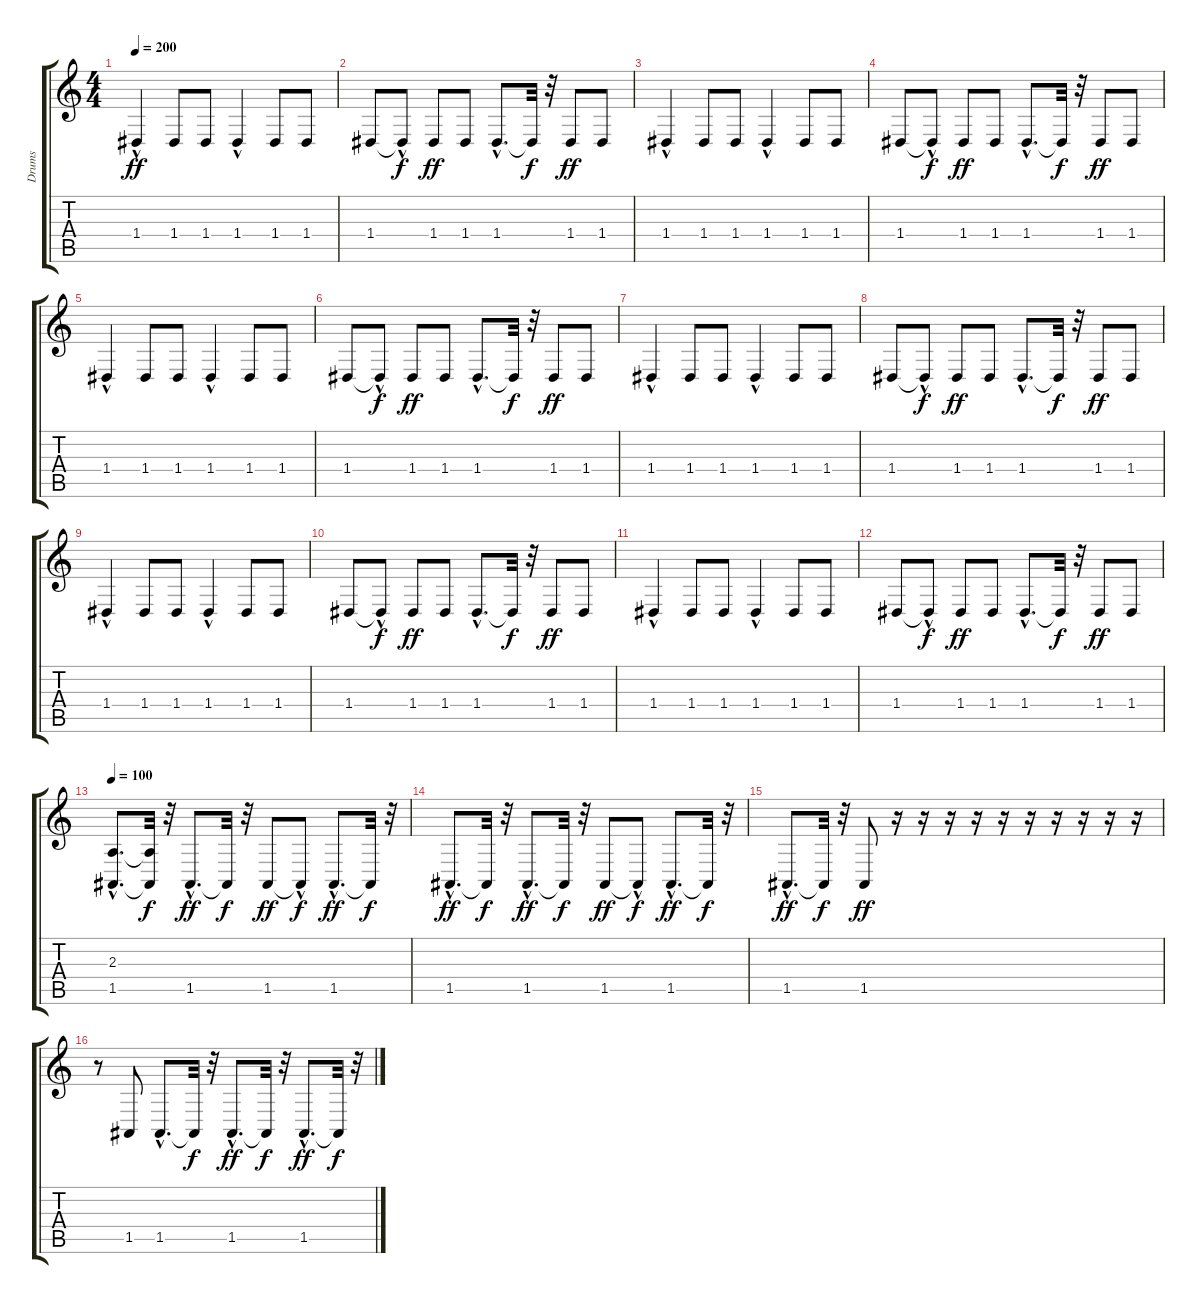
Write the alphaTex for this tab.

\track ("Drums" "Drums") {instrument acousticgrandpiano}
\staff {score tabs}
\tuning (E4 B3 G3 D3 A2 E2) {hide}
\ts (4 4)
\tempo 200
\clef g2
\ks c
1.4{hac}.4{dy ff} 1.4.8 1.4.8 1.4{hac}.4 1.4.8 1.4.8 |
1.4.8 1.4{hac t}.8{dy f} 1.4.8{dy ff} 1.4.8 1.4{hac}.8{d} 1.4{t}.32{dy f} r.32 1.4.8{dy ff} 1.4.8 |
1.4{hac}.4 1.4.8 1.4.8 1.4{hac}.4 1.4.8 1.4.8 |
1.4.8 1.4{hac t}.8{dy f} 1.4.8{dy ff} 1.4.8 1.4{hac}.8{d} 1.4{t}.32{dy f} r.32 1.4.8{dy ff} 1.4.8 |
1.4{hac}.4 1.4.8 1.4.8 1.4{hac}.4 1.4.8 1.4.8 |
1.4.8 1.4{hac t}.8{dy f} 1.4.8{dy ff} 1.4.8 1.4{hac}.8{d} 1.4{t}.32{dy f} r.32 1.4.8{dy ff} 1.4.8 |
1.4{hac}.4 1.4.8 1.4.8 1.4{hac}.4 1.4.8 1.4.8 |
1.4.8 1.4{hac t}.8{dy f} 1.4.8{dy ff} 1.4.8 1.4{hac}.8{d} 1.4{t}.32{dy f} r.32 1.4.8{dy ff} 1.4.8 |
1.4{hac}.4 1.4.8 1.4.8 1.4{hac}.4 1.4.8 1.4.8 |
1.4.8 1.4{hac t}.8{dy f} 1.4.8{dy ff} 1.4.8 1.4{hac}.8{d} 1.4{t}.32{dy f} r.32 1.4.8{dy ff} 1.4.8 |
1.4{hac}.4 1.4.8 1.4.8 1.4{hac}.4 1.4.8 1.4.8 |
1.4.8 1.4{hac t}.8{dy f} 1.4.8{dy ff} 1.4.8 1.4{hac}.8{d} 1.4{t}.32{dy f} r.32 1.4.8{dy ff} 1.4.8 |
\tempo 100
(2.3{hac} 1.5{hac}).8{d} (2.3{t} 1.5{t}).32{dy f} r.32 1.5{hac}.8{d dy ff} 1.5{t}.32{dy f} r.32 1.5.8{dy ff} 1.5{hac t}.8{dy f} 1.5{hac}.8{d dy ff} 1.5{t}.32{dy f} r.32 |
1.5{hac}.8{d dy ff} 1.5{t}.32{dy f} r.32 1.5{hac}.8{d dy ff} 1.5{t}.32{dy f} r.32 1.5.8{dy ff} 1.5{hac t}.8{dy f} 1.5{hac}.8{d dy ff} 1.5{t}.32{dy f} r.32 |
1.5{hac}.8{d dy ff} 1.5{t}.32{dy f} r.32 1.5.8{dy ff} r.16 r.16 r.16 r.16 r.16 r.16 r.16 r.16 r.16 r.16 |
r.8 1.5.8 1.5{hac}.8{d} 1.5{t}.32{dy f} r.32 1.5{hac}.8{d dy ff} 1.5{t}.32{dy f} r.32 1.5{hac}.8{d dy ff} 1.5{t}.32{dy f} r.32
